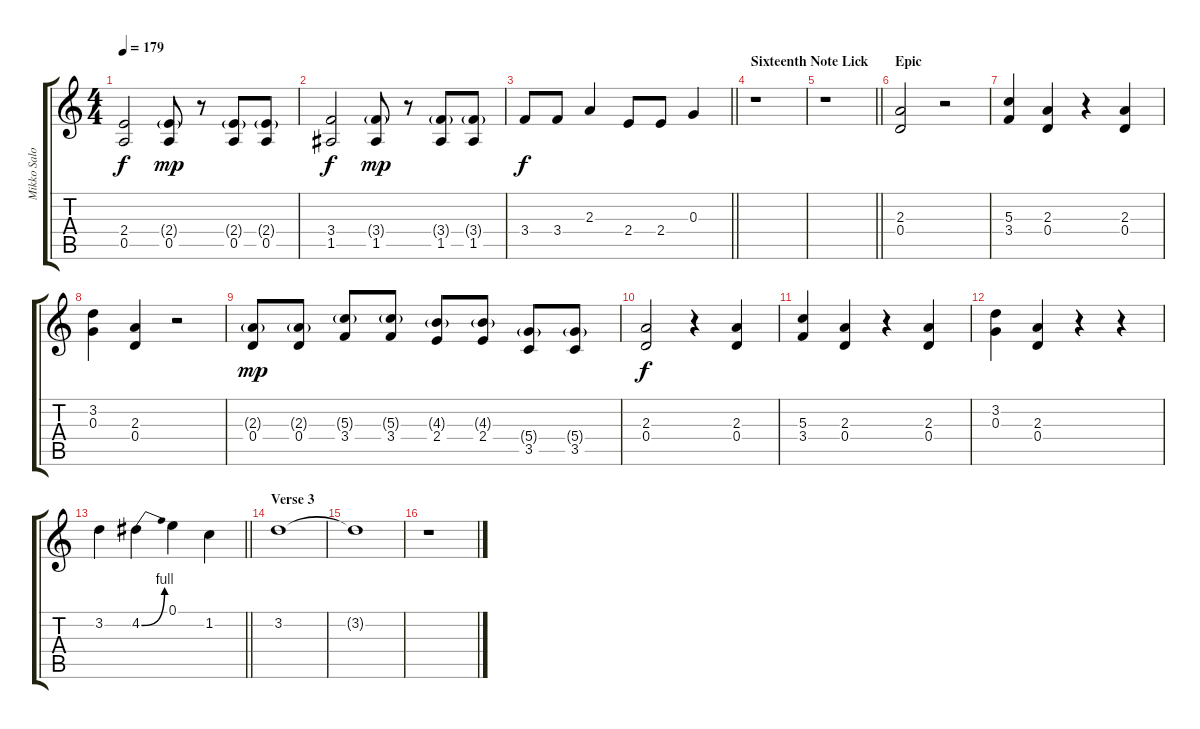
\track ("Mikko Salovaara (Rhythm Guitar)" "Mikko Salo") {instrument distortionguitar}
\staff {score tabs}
\tuning (E4 B3 G3 D3 A2 D2) {hide}
\ts (4 4)
\tempo 179
\clef g2
\ks c
(2.4 0.5).2{dy f} (2.4{g} 0.5).8{dy mp} r.8 (2.4{g} 0.5).8 (2.4{g} 0.5).8 |
(3.4 1.5).2{dy f} (3.4{g} 1.5).8{dy mp} r.8 (3.4{g} 1.5).8 (3.4{g} 1.5).8 |
\barLineRight lightlight
3.4.8{dy f} 3.4.8 2.3.4 2.4.8 2.4.8 0.3.4 |
\section ("" "Sixteenth Note Lick")
r.1 |
\barLineRight lightlight
r.1 |
\section ("" "Epic")
(2.3 0.4).2 r.2 |
(5.3 3.4).4 (2.3 0.4).4 r.4 (2.3 0.4).4 |
(3.2 0.3).4 (2.3 0.4).4 r.2 |
(2.3{g} 0.4).8{dy mp} (2.3{g} 0.4).8 (5.3{g} 3.4).8 (5.3{g} 3.4).8 (4.3{g} 2.4).8 (4.3{g} 2.4).8 (5.4{g} 3.5).8 (5.4{g} 3.5).8 |
(2.3 0.4).2{dy f} r.4 (2.3 0.4).4 |
(5.3 3.4).4 (2.3 0.4).4 r.4 (2.3 0.4).4 |
(3.2 0.3).4 (2.3 0.4).4 r.4 r.4 |
\barLineRight lightlight
3.2.4 4.2{be (bend 0 0 60 4)}.4 0.1.4 1.2.4 |
\section ("" "Verse 3")
3.2.1 |
3.2{t}.1 |
r.1
